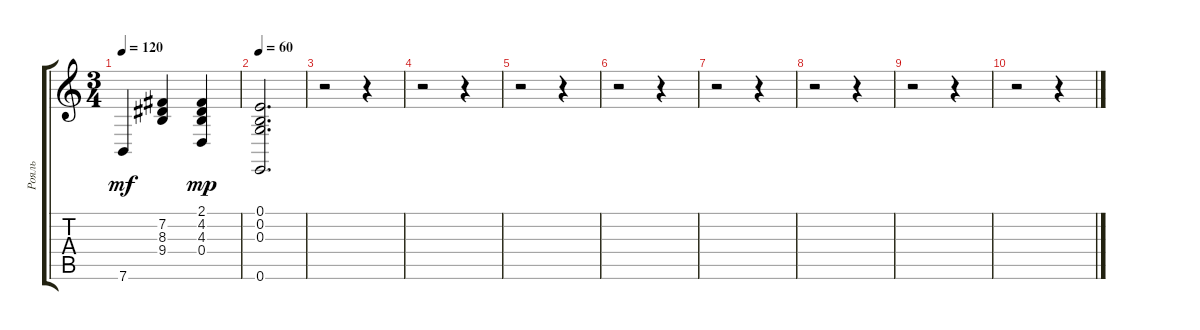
\track ("Рояль" "Рояль") {instrument acousticgrandpiano}
\staff {score tabs}
\tuning (E4 B3 G3 D3 A2 E2) {hide}
\ts (3 4)
\tempo 120
\clef g2
\ks c
7.6.4{dy mf} (7.2 8.3 9.4).4 (2.1 4.2 4.3 0.4).4{dy mp} |
\tempo 60
(0.1 0.2 0.3 0.6).2{d} |
r.2 r.4 |
r.2 r.4 |
r.2 r.4 |
r.2 r.4 |
r.2 r.4 |
r.2 r.4 |
r.2 r.4 |
r.2 r.4
